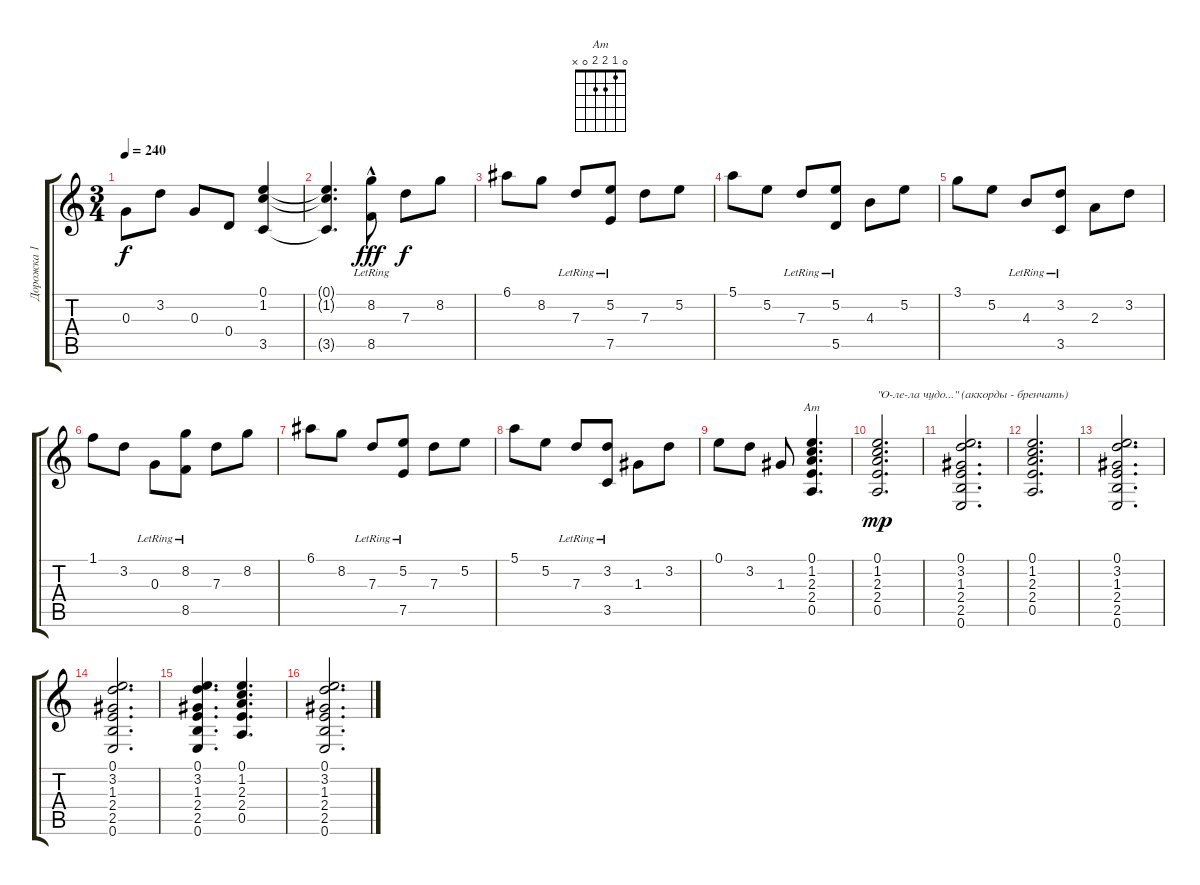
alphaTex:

\track ("Дорожка 1" "Дорожка 1") {instrument acousticguitarnylon}
\staff {score tabs}
\tuning (E4 B3 G3 D3 A2 E2) {hide}
\chord ("Am" 0 1 2 2 0 x)
\ts (3 4)
\tempo 240
\clef g2
\ks c
0.3.8{dy f} 3.2.8 0.3.8 0.4.8 (0.1 1.2 3.5).4 |
(0.1{t} 1.2{t} 3.5{t}).4{d} (8.2{hac} 8.5{hac lr}).8{dy fff} 7.3.8{dy f} 8.2.8 |
6.1.8 8.2.8 7.3{lr}.8 (5.2 7.5{lr}).8 7.3.8 5.2.8 |
5.1.8 5.2.8 7.3{lr}.8 (5.2 5.5{lr}).8 4.3.8 5.2.8 |
3.1.8 5.2.8 4.3{lr}.8 (3.2 3.5{lr}).8 2.3.8 3.2.8 |
1.1.8 3.2.8 0.3{lr}.8 (8.2 8.5{lr}).8 7.3.8 8.2.8 |
6.1.8 8.2.8 7.3{lr}.8 (5.2 7.5{lr}).8 7.3.8 5.2.8 |
5.1.8 5.2.8 7.3{lr}.8 (3.2 3.5{lr}).8 1.3.8 3.2.8 |
0.1.8 3.2.8 1.3.8 (0.1 1.2 2.3 2.4 0.5).4{d ch "Am"} |
(0.1 1.2 2.3 2.4 0.5).2{d txt "\"О-ле-ла чудо...\" (аккорды - бренчать)" dy mp} |
(0.1 3.2 1.3 2.4 2.5 0.6).2{d} |
(0.1 1.2 2.3 2.4 0.5).2{d} |
(0.1 3.2 1.3 2.4 2.5 0.6).2{d} |
(0.1 3.2 1.3 2.4 2.5 0.6).2{d} |
(0.1 3.2 1.3 2.4 2.5 0.6).4{d} (0.1 1.2 2.3 2.4 0.5).4{d} |
(0.1 3.2 1.3 2.4 2.5 0.6).2{d}
